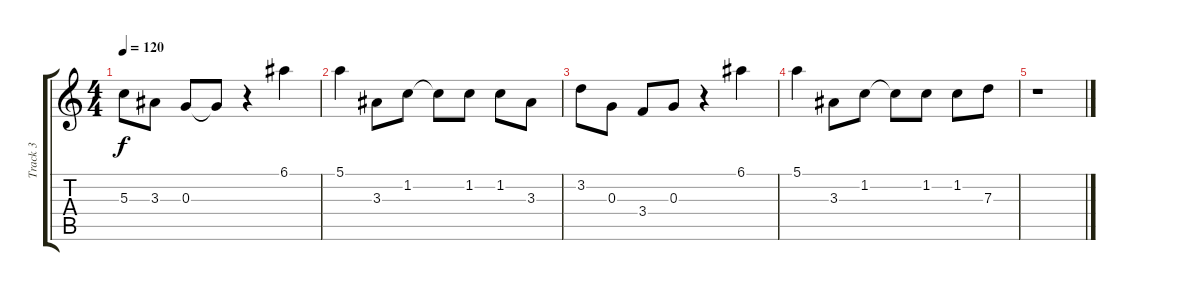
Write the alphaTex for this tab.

\track ("Track 3" "Track 3") {instrument acousticguitarsteel}
\staff {score tabs}
\tuning (E4 B3 G3 D3 A2 E2) {hide}
\ts (4 4)
\tempo 120
\clef g2
\ks c
5.3.8{dy f} 3.3.8 0.3.8 0.3{t}.8 r.4 6.1.4 |
5.1.4 3.3.8 1.2.8 1.2{t}.8 1.2.8 1.2.8 3.3.8 |
3.2.8 0.3.8 3.4.8 0.3.8 r.4 6.1.4 |
5.1.4 3.3.8 1.2.8 1.2{t}.8 1.2.8 1.2.8 7.3.8 |
r.1
